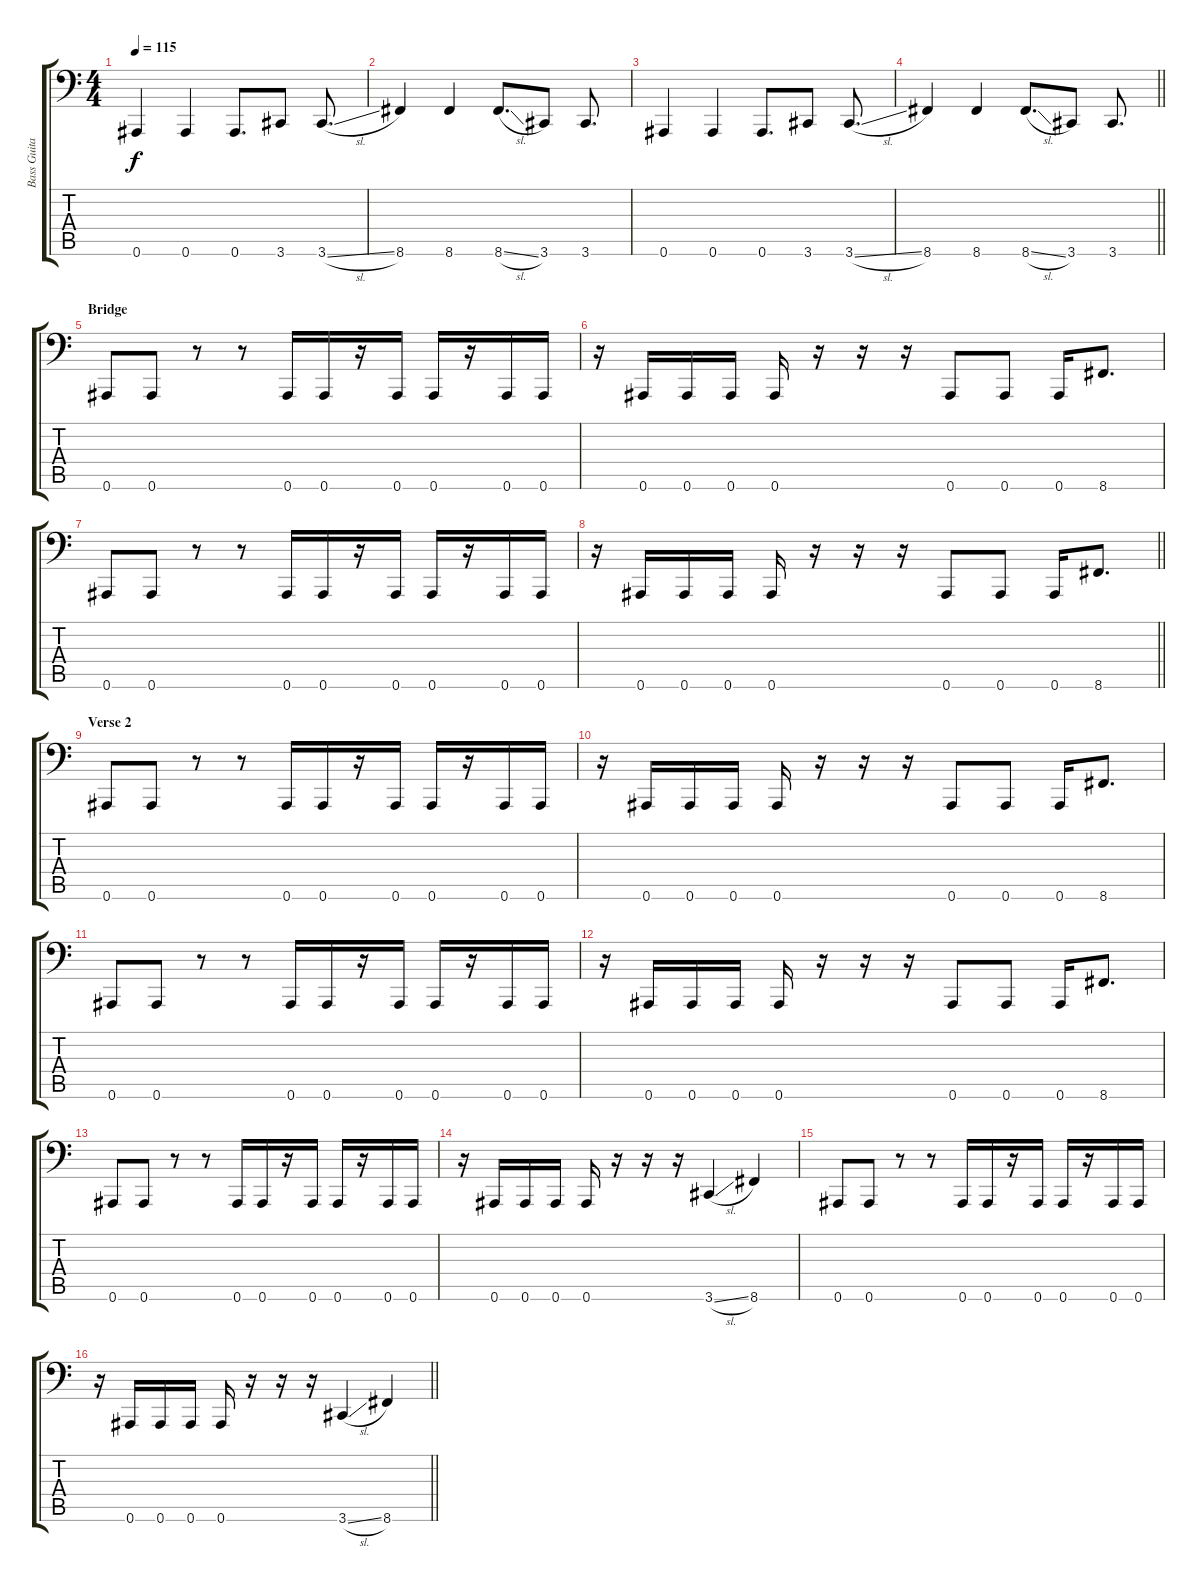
\track ("Bass Guitar" "Bass Guita") {instrument electricbasspick}
\staff {score tabs}
\tuning (C3 G2 Eb2 Bb1 F1 Bb0) {hide}
\ts (4 4)
\tempo 115
\clef f4
\ks c
0.6.4{dy f} 0.6.4 0.6.8{d} 3.6.8 3.6{sl}.8{d} |
8.6.4 8.6.4 8.6{sl}.8{d} 3.6.8 3.6.8{d} |
0.6.4 0.6.4 0.6.8{d} 3.6.8 3.6{sl}.8{d} |
\barLineRight lightlight
8.6.4 8.6.4 8.6{sl}.8{d} 3.6.8 3.6.8{d} |
\section ("" "Bridge")
0.6.8 0.6.8 r.8 r.8 0.6.16 0.6.16 r.16 0.6.16 0.6.16 r.16 0.6.16 0.6.16 |
r.16 0.6.16 0.6.16 0.6.16 0.6.16 r.16 r.16 r.16 0.6.8 0.6.8 0.6.16 8.6.8{d} |
0.6.8 0.6.8 r.8 r.8 0.6.16 0.6.16 r.16 0.6.16 0.6.16 r.16 0.6.16 0.6.16 |
\barLineRight lightlight
r.16 0.6.16 0.6.16 0.6.16 0.6.16 r.16 r.16 r.16 0.6.8 0.6.8 0.6.16 8.6.8{d} |
\section ("" "Verse 2")
0.6.8 0.6.8 r.8 r.8 0.6.16 0.6.16 r.16 0.6.16 0.6.16 r.16 0.6.16 0.6.16 |
r.16 0.6.16 0.6.16 0.6.16 0.6.16 r.16 r.16 r.16 0.6.8 0.6.8 0.6.16 8.6.8{d} |
0.6.8 0.6.8 r.8 r.8 0.6.16 0.6.16 r.16 0.6.16 0.6.16 r.16 0.6.16 0.6.16 |
r.16 0.6.16 0.6.16 0.6.16 0.6.16 r.16 r.16 r.16 0.6.8 0.6.8 0.6.16 8.6.8{d} |
0.6.8 0.6.8 r.8 r.8 0.6.16 0.6.16 r.16 0.6.16 0.6.16 r.16 0.6.16 0.6.16 |
r.16 0.6.16 0.6.16 0.6.16 0.6.16 r.16 r.16 r.16 3.6{sl}.4 8.6.4 |
0.6.8 0.6.8 r.8 r.8 0.6.16 0.6.16 r.16 0.6.16 0.6.16 r.16 0.6.16 0.6.16 |
\barLineRight lightlight
r.16 0.6.16 0.6.16 0.6.16 0.6.16 r.16 r.16 r.16 3.6{sl}.4 8.6.4
